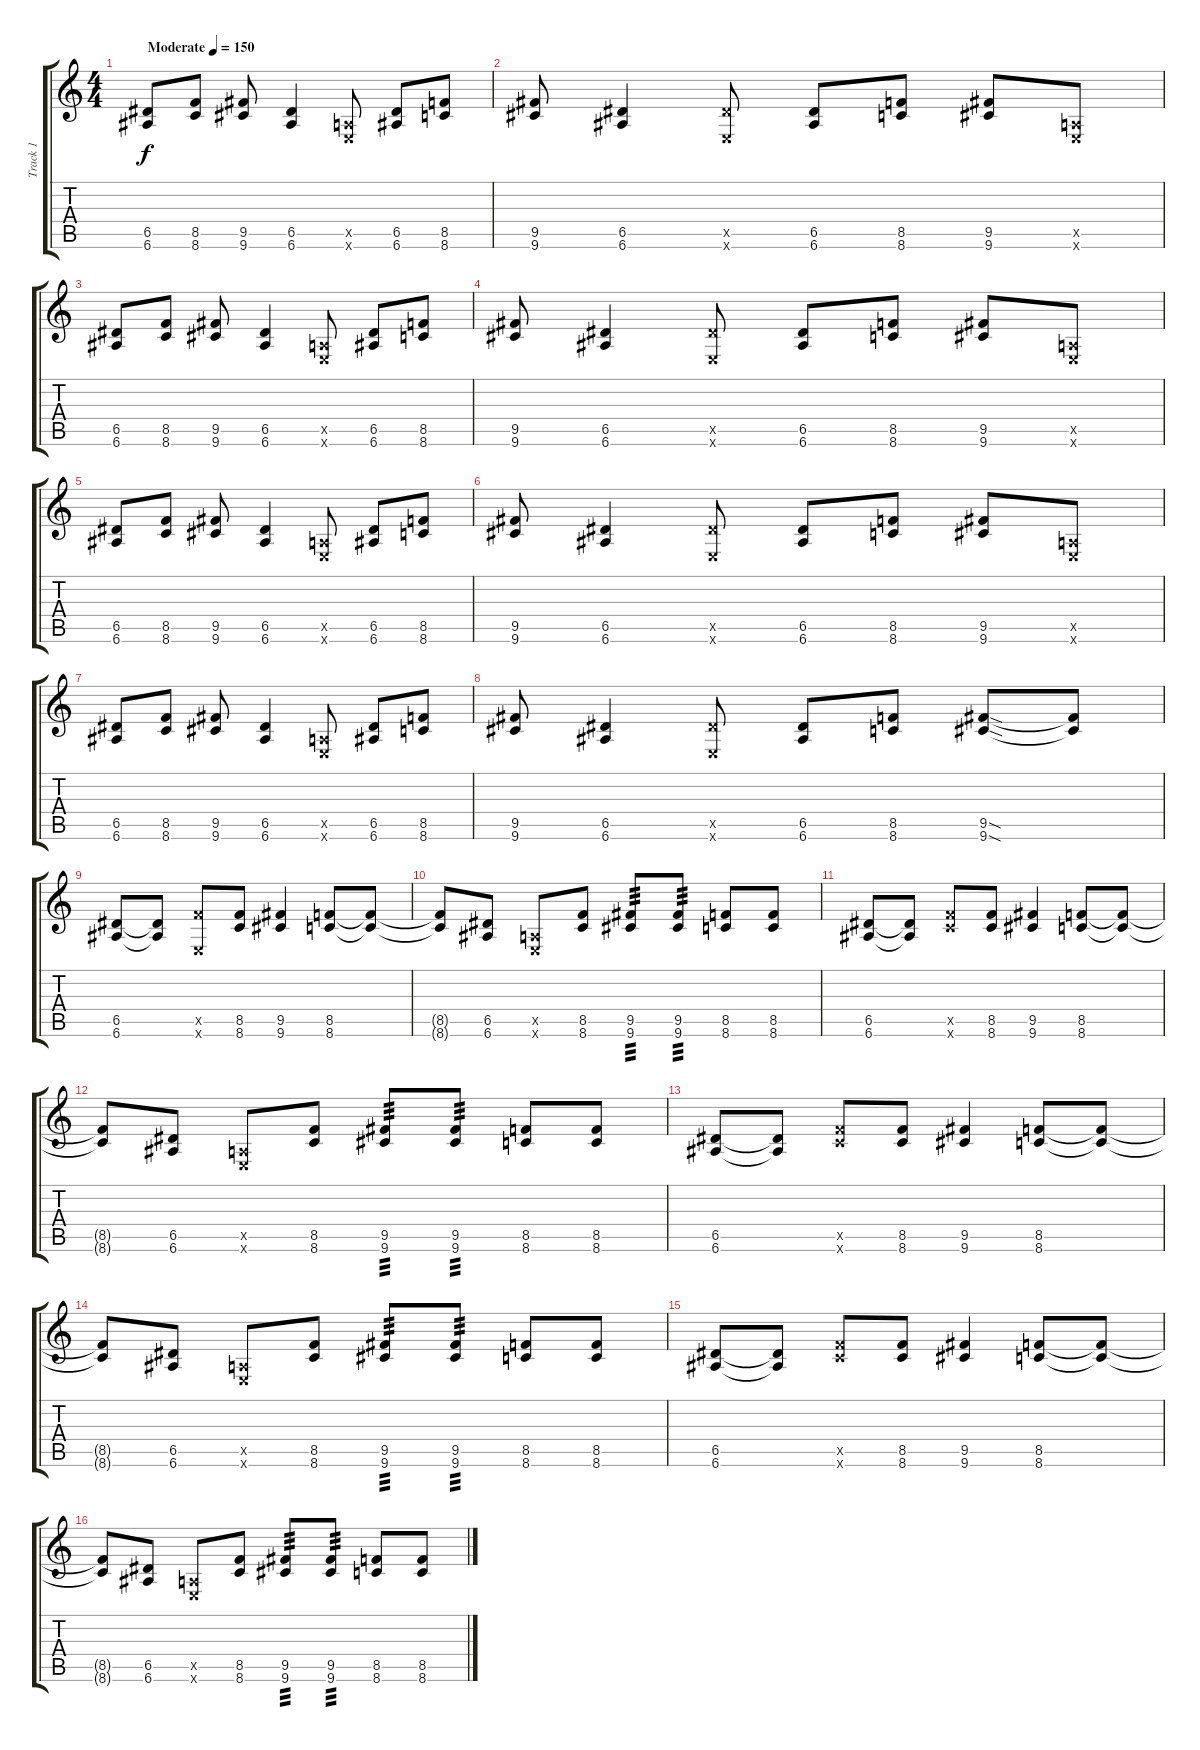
\track ("Track 1" "Track 1") {instrument overdrivenguitar}
\staff {score tabs}
\tuning (E4 B3 G3 D3 A2 E2) {hide}
\ts (4 4)
\tempo (150 "Moderate")
\clef g2
\ks c
(6.5 6.6).8{dy f instrument overdrivenguitar} (8.5 8.6).8 (9.5 9.6).8 (6.5 6.6).4 (0.5{x} 0.6{x}).8 (6.5 6.6).8 (8.5 8.6).8 |
(9.5 9.6).8 (6.5 6.6).4 (6.5{x} 0.6{x}).8 (6.5 6.6).8 (8.5 8.6).8 (9.5 9.6).8 (0.5{x} 0.6{x}).8 |
(6.5 6.6).8 (8.5 8.6).8 (9.5 9.6).8 (6.5 6.6).4 (0.5{x} 0.6{x}).8 (6.5 6.6).8 (8.5 8.6).8 |
(9.5 9.6).8 (6.5 6.6).4 (6.5{x} 0.6{x}).8 (6.5 6.6).8 (8.5 8.6).8 (9.5 9.6).8 (0.5{x} 0.6{x}).8 |
(6.5 6.6).8 (8.5 8.6).8 (9.5 9.6).8 (6.5 6.6).4 (0.5{x} 0.6{x}).8 (6.5 6.6).8 (8.5 8.6).8 |
(9.5 9.6).8 (6.5 6.6).4 (6.5{x} 0.6{x}).8 (6.5 6.6).8 (8.5 8.6).8 (9.5 9.6).8 (0.5{x} 0.6{x}).8 |
(6.5 6.6).8 (8.5 8.6).8 (9.5 9.6).8 (6.5 6.6).4 (0.5{x} 0.6{x}).8 (6.5 6.6).8 (8.5 8.6).8 |
(9.5 9.6).8 (6.5 6.6).4 (6.5{x} 0.6{x}).8 (6.5 6.6).8 (8.5 8.6).8 (9.5{sod} 9.6{sod}).8 (9.5{t} 9.6{t}).8 |
(6.5 6.6).8 (6.5{t} 6.6{t}).8 (8.5{x} 0.6{x}).8 (8.5 8.6).8 (9.5 9.6).4 (8.5 8.6).8 (8.5{t} 8.6{t}).8 |
(8.5{t} 8.6{t}).8 (6.5 6.6).8 (0.5{x} 0.6{x}).8 (8.5 8.6).8 (9.5 9.6).8{tp 3} (9.5 9.6).8{tp 3} (8.5 8.6).8 (8.5 8.6).8 |
(6.5 6.6).8 (6.5{t} 6.6{t}).8 (8.5{x} 8.6{x}).8 (8.5 8.6).8 (9.5 9.6).4 (8.5 8.6).8 (8.5{t} 8.6{t}).8 |
(8.5{t} 8.6{t}).8 (6.5 6.6).8 (0.5{x} 0.6{x}).8 (8.5 8.6).8 (9.5 9.6).8{tp 3} (9.5 9.6).8{tp 3} (8.5 8.6).8 (8.5 8.6).8 |
(6.5 6.6).8 (6.5{t} 6.6{t}).8 (8.5{x} 8.6{x}).8 (8.5 8.6).8 (9.5 9.6).4 (8.5 8.6).8 (8.5{t} 8.6{t}).8 |
(8.5{t} 8.6{t}).8 (6.5 6.6).8 (0.5{x} 0.6{x}).8 (8.5 8.6).8 (9.5 9.6).8{tp 3} (9.5 9.6).8{tp 3} (8.5 8.6).8 (8.5 8.6).8 |
(6.5 6.6).8 (6.5{t} 6.6{t}).8 (8.5{x} 8.6{x}).8 (8.5 8.6).8 (9.5 9.6).4 (8.5 8.6).8 (8.5{t} 8.6{t}).8 |
(8.5{t} 8.6{t}).8 (6.5 6.6).8 (0.5{x} 0.6{x}).8 (8.5 8.6).8 (9.5 9.6).8{tp 3} (9.5 9.6).8{tp 3} (8.5 8.6).8 (8.5 8.6).8
